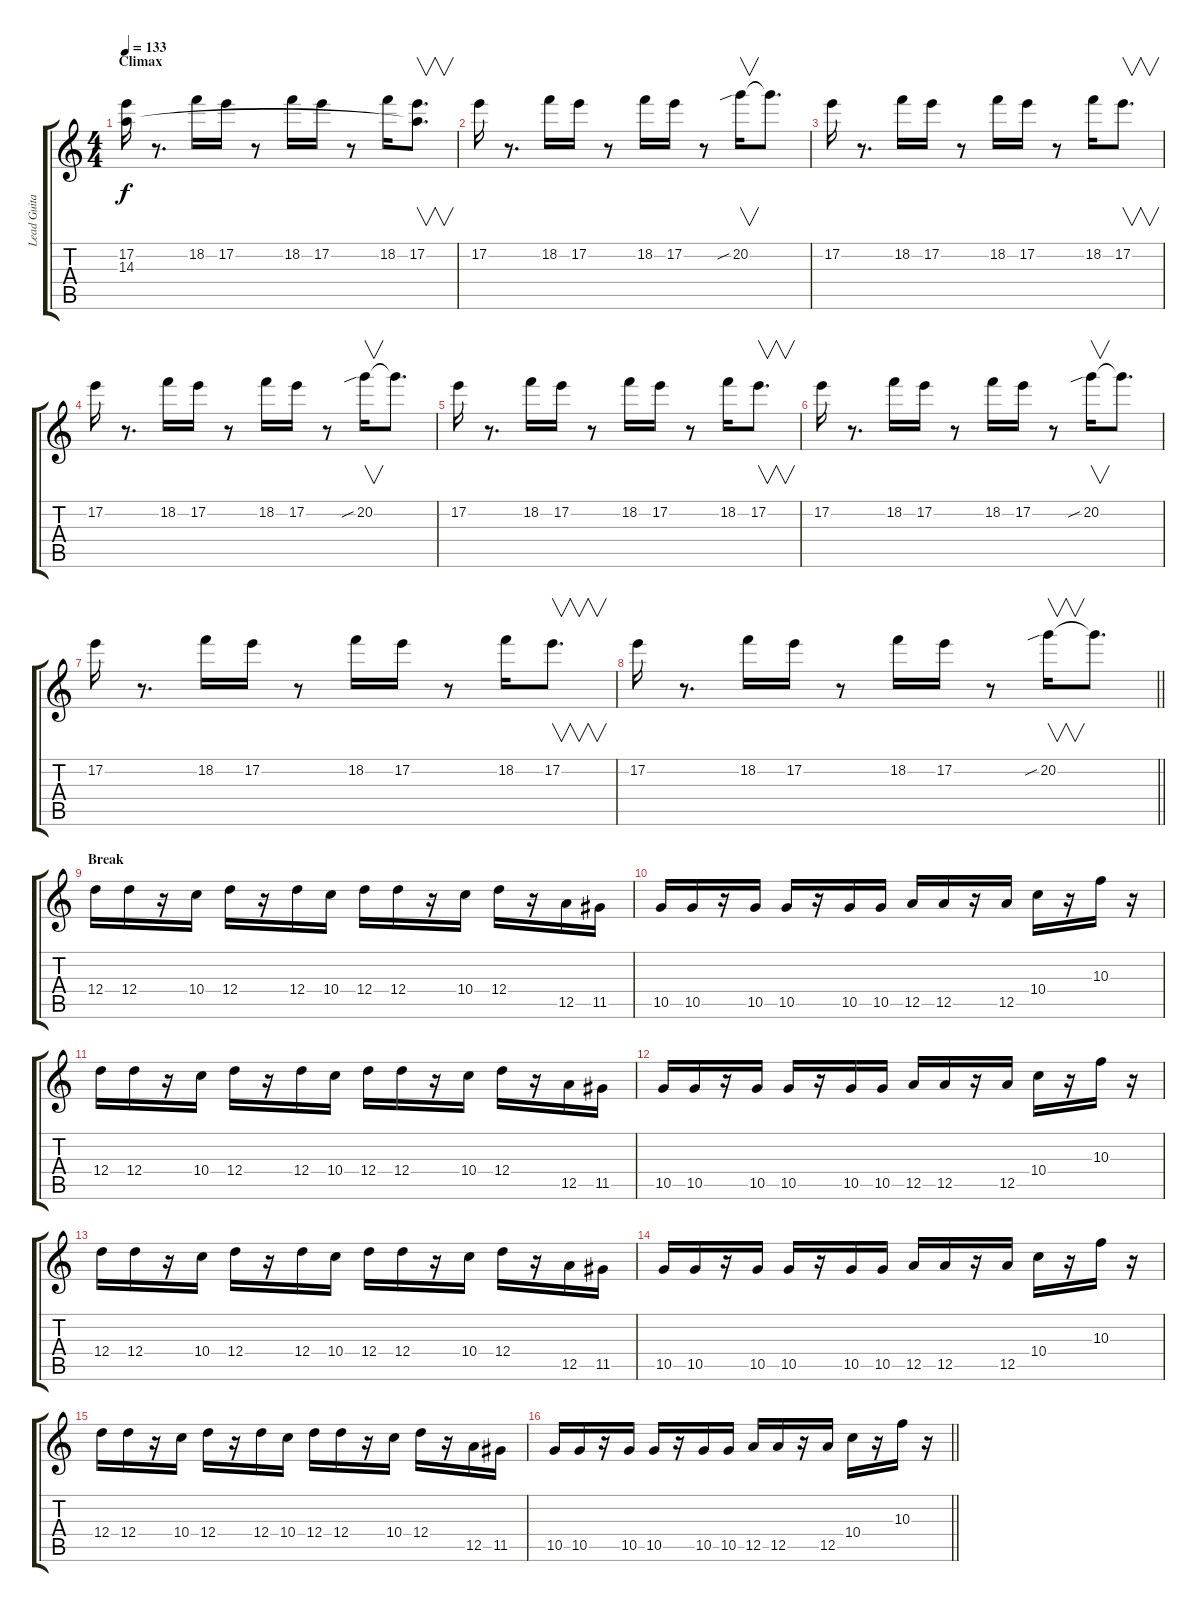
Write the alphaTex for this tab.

\track ("Lead Guitar Voice 1" "Lead Guita") {instrument overdrivenguitar}
\staff {score tabs}
\tuning (E4 B3 G3 D3 A2 E2) {hide}
\ts (4 4)
\section ("" "Climax")
\tempo 133
\clef g2
\ks c
(17.2 14.3{t}).16{dy f volume 12 balance 4} r.8{d} 18.2.16 17.2.16 r.8 18.2.16 17.2.16 r.8 18.2.16 (17.2 14.3{t}).8{v d} |
17.2.16 r.8{d} 18.2.16 17.2.16 r.8 18.2.16 17.2.16 r.8 20.2{sib}.16{v} 20.2{t}.8{d} |
17.2.16 r.8{d} 18.2.16 17.2.16 r.8 18.2.16 17.2.16 r.8 18.2.16 17.2.8{v d} |
17.2.16 r.8{d} 18.2.16 17.2.16 r.8 18.2.16 17.2.16 r.8 20.2{sib}.16{v} 20.2{t}.8{d} |
17.2.16 r.8{d} 18.2.16 17.2.16 r.8 18.2.16 17.2.16 r.8 18.2.16 17.2.8{v d} |
17.2.16 r.8{d} 18.2.16 17.2.16 r.8 18.2.16 17.2.16 r.8 20.2{sib}.16{v} 20.2{t}.8{d} |
17.2.16 r.8{d} 18.2.16 17.2.16 r.8 18.2.16 17.2.16 r.8 18.2.16 17.2.8{v d} |
\barLineRight lightlight
17.2.16 r.8{d} 18.2.16 17.2.16 r.8 18.2.16 17.2.16 r.8 20.2{sib}.16{v} 20.2{t}.8{d} |
\section ("" "Break")
12.4.16{volume 12} 12.4.16 r.16 10.4.16 12.4.16 r.16 12.4.16 10.4.16 12.4.16 12.4.16 r.16 10.4.16 12.4.16 r.16 12.5.16 11.5.16 |
10.5.16 10.5.16 r.16 10.5.16 10.5.16 r.16 10.5.16 10.5.16 12.5.16 12.5.16 r.16 12.5.16 10.4.16 r.16 10.3.16 r.16 |
12.4.16 12.4.16 r.16 10.4.16 12.4.16 r.16 12.4.16 10.4.16 12.4.16 12.4.16 r.16 10.4.16 12.4.16 r.16 12.5.16 11.5.16 |
10.5.16 10.5.16 r.16 10.5.16 10.5.16 r.16 10.5.16 10.5.16 12.5.16 12.5.16 r.16 12.5.16 10.4.16 r.16 10.3.16 r.16 |
12.4.16 12.4.16 r.16 10.4.16 12.4.16 r.16 12.4.16 10.4.16 12.4.16 12.4.16 r.16 10.4.16 12.4.16 r.16 12.5.16 11.5.16 |
10.5.16 10.5.16 r.16 10.5.16 10.5.16 r.16 10.5.16 10.5.16 12.5.16 12.5.16 r.16 12.5.16 10.4.16 r.16 10.3.16 r.16 |
12.4.16 12.4.16 r.16 10.4.16 12.4.16 r.16 12.4.16 10.4.16 12.4.16 12.4.16 r.16 10.4.16 12.4.16 r.16 12.5.16 11.5.16 |
\barLineRight lightlight
10.5.16 10.5.16 r.16 10.5.16 10.5.16 r.16 10.5.16 10.5.16 12.5.16 12.5.16 r.16 12.5.16 10.4.16 r.16 10.3.16 r.16
